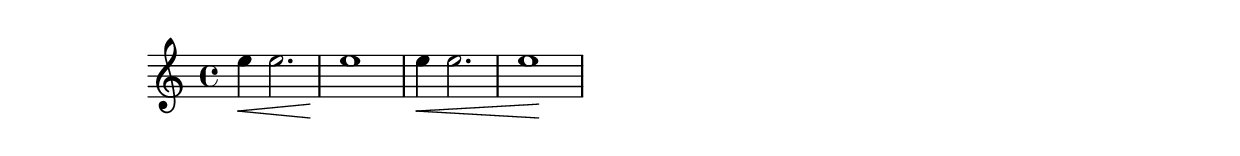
\version "2.11.61"
\header {
  lsrtags = "expressive-marks"
  texidoc = "If the note which ends a hairpin falls on a downbeat,
the hairpin stops at the bar line immediately preceding.  This behavior
can be controlled by overriding the @code{'to-barline} property.
"
  doctitle = "Setting hairpin behavior at bar lines"
}

\relative c'' {
  e4\< e2.
  e1\!
  \override Hairpin #'to-barline = ##f
  e4\< e2.
  e1\!
}
